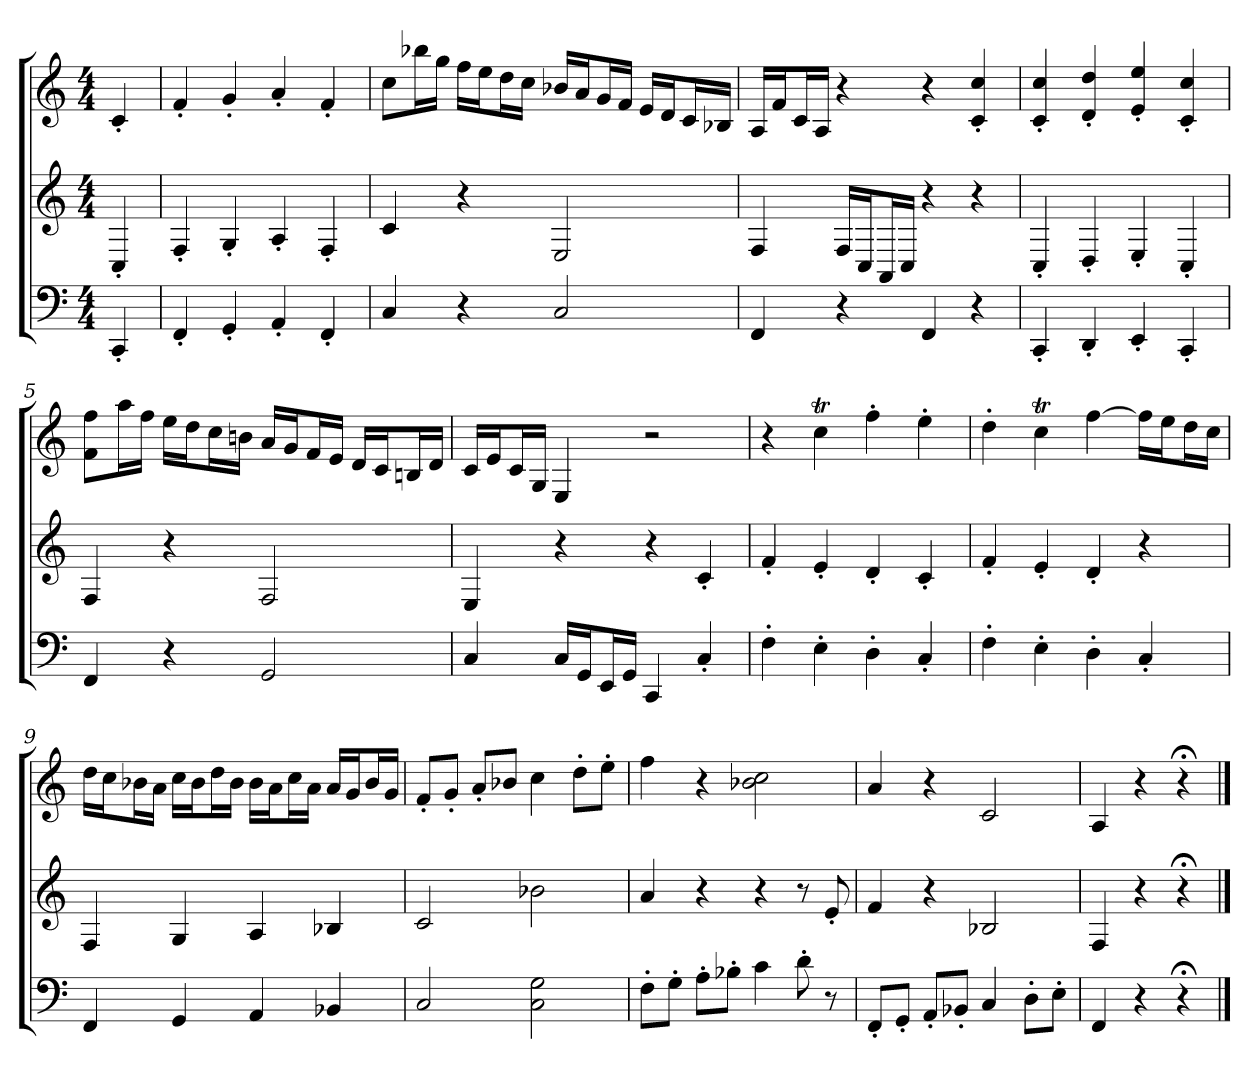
**kern	**kern	**kern
*part3	*part2	*part1
*staff3	*staff2	*staff1
*M4/4	*M4/4	*M4/4
=	=	=
4CC'	4C'	4c'
=1	=1	=1
4FF'	4F'	4f'
4GG'	4G'	4g'
4AA'	4A'	4a'
4FF'	4F'	4f'
=2	=2	=2
4C	4c	8ccL
.	.	16bb-XL
.	.	16ggJJ
4r	4r	16ffLL
.	.	16eeJ
.	.	16ddL
.	.	16ccJJ
2C	2E	16b-XLL
.	.	16aJ
.	.	16gL
.	.	16fJJ
.	.	16eLL
.	.	16dJ
.	.	16cL
.	.	16B-XJJ
=3	=3	=3
4FF	4F	16ALL
.	.	16fJ
.	.	16cL
.	.	16AJJ
4r	16FLL	4r
.	16CJ	.
.	16AAL	.
.	16CJJ	.
4FF	4r	4r
4r	4r	4c' 4cc'
=4	=4	=4
4CC'	4C'	4c' 4cc'
4DD'	4D'	4d' 4dd'
4EE'	4E'	4e' 4ee'
4CC'	4C'	4c' 4cc'
=5	=5	=5
4FF	4F	8f 8ffL
.	.	16aaL
.	.	16ffJJ
4r	4r	16eeLL
.	.	16ddJ
.	.	16ccL
.	.	16bnJJ
2GG	2F	16aLL
.	.	16gJ
.	.	16fL
.	.	16eJJ
.	.	16dLL
.	.	16cJ
.	.	16BnL
.	.	16dJJ
=6	=6	=6
4C	4E	16cLL
.	.	16eJ
.	.	16cL
.	.	16GJJ
16CLL	4r	4E
16GGJ	.	.
16EEL	.	.
16GGJJ	.	.
4CC	4r	2r
4C'	4c'	.
=7	=7	=7
4F'	4f'	4r
4E'	4e'	4ccT
4D'	4d'	4ff'
4C'	4c'	4ee'
=8	=8	=8
4F'	4f'	4dd'
4E'	4e'	4ccT
4D'	4d'	[4ff
4C'	4r	16ffLL]
.	.	16eeJ
.	.	16ddL
.	.	16ccJJ
=9	=9	=9
4FF	4F	16ddLL
.	.	16ccJ
.	.	16b-XL
.	.	16aJJ
4GG	4G	16ccLL
.	.	16b-J
.	.	16ddL
.	.	16b-JJ
4AA	4A	16b-LL
.	.	16aJ
.	.	16ccL
.	.	16aJJ
4BB-X	4B-X	16aLL
.	.	16gJ
.	.	16b-L
.	.	16gJJ
=10	=10	=10
2C	2c	8f'L
.	.	8g'J
.	.	8a'L
.	.	8b-XJ
2C 2G	2b-X	4cc
.	.	8dd'L
.	.	8ee'J
=11	=11	=11
8F'L	4a	4ff
8G'J	.	.
8A'L	4r	4r
8B-X'J	.	.
4c	4r	2b-X 2cc
8d'	8r	.
8r	8e'	.
=12	=12	=12
8FF'L	4f	4a
8GG'J	.	.
8AA'L	4r	4r
8BB-X'J	.	.
4C	2B-X	2c
8D'L	.	.
8E'J	.	.
=13	=13	=13
4FF	4F	4A
4r	4r	4r
4r;<	4r;<	4r;<
==	==	==
*-	*-	*-
